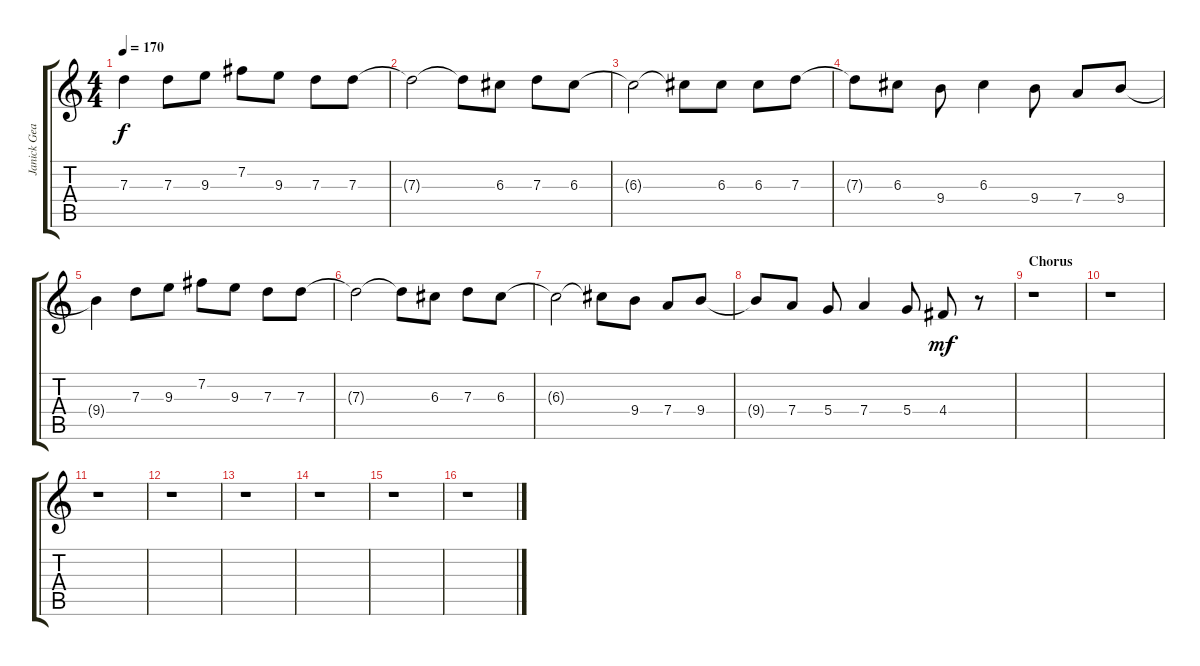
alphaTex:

\track ("Janick Gears" "Janick Gea") {instrument overdrivenguitar}
\staff {score tabs}
\tuning (E4 B3 G3 D3 A2 E2) {hide}
\ts (4 4)
\tempo 170
\clef g2
\ks c
7.3{t}.4{dy f} 7.3.8 9.3.8 7.2.8 9.3.8 7.3.8 7.3.8 |
7.3{t}.2 7.3{t}.8 6.3.8 7.3.8 6.3.8 |
6.3{t}.2 6.3{t}.8 6.3.8 6.3.8 7.3.8 |
7.3{t}.8 6.3.8 9.4.8 6.3.4 9.4.8 7.4.8 9.4.8 |
9.4{t}.4 7.3.8 9.3.8 7.2.8 9.3.8 7.3.8 7.3.8 |
7.3{t}.2 7.3{t}.8 6.3.8 7.3.8 6.3.8 |
6.3{t}.2 6.3{t}.8 9.4.8 7.4.8 9.4.8 |
9.4{t}.8 7.4.8 5.4.8 7.4.4 5.4.8 4.4.8{dy mf} r.8 |
\section ("" "Chorus")
r.1 |
r.1 |
r.1 |
r.1 |
r.1 |
r.1 |
r.1 |
r.1
